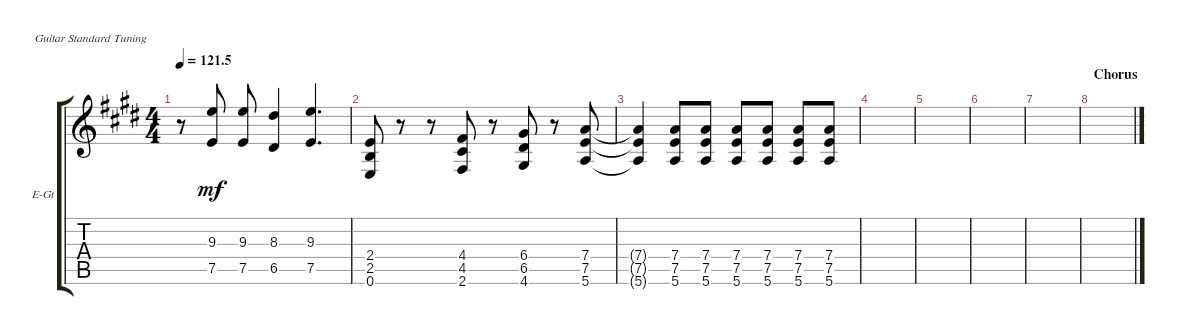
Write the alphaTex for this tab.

\defaultSystemsLayout 4
\bracketExtendMode groupsimilarinstruments
\firstSystemTrackNameOrientation horizontal
\otherSystemsTrackNameOrientation horizontal
\track ("Electric Guitar" "E-Gt") {instrument electricguitarclean}
\staff {score tabs}
\tuning (E4 B3 G3 D3 A2 E2)
\ts (4 4)
\tempo
121.5
\accidentals auto
\clef g2
\ottava regular
\simile none
\ks e
r.8{dy mf} (7.5 9.3).8 (7.5 9.3).8 (6.5 8.3).4 (7.5 9.3).4{d} |
(0.6 2.5 2.4).8 r.8 r.8 (2.6 4.5 4.4).8 r.8 (4.6 6.5 6.4).8 r.8 (5.6 7.5 7.4).8 |
(5.6{t} 7.5{t} 7.4{t}).4 (5.6 7.5 7.4).8 (5.6 7.5 7.4).8 (5.6 7.5 7.4).8 (5.6 7.5 7.4).8 (5.6 7.5 7.4).8 (5.6 7.5 7.4).8 |
|
|
|
|
\section ("" "Chorus")
